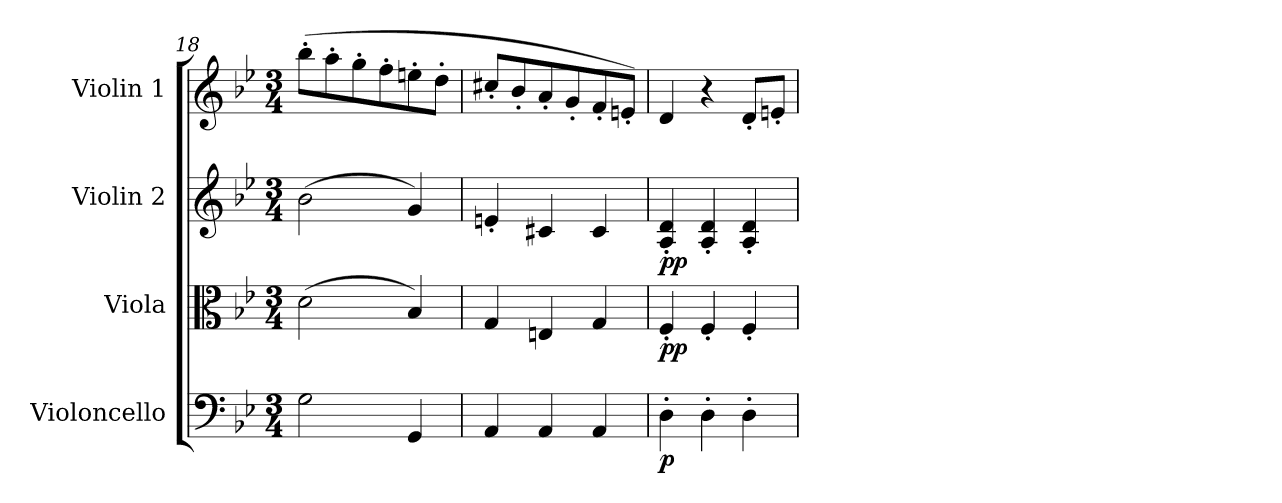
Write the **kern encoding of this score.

**kern	**dynam	**kern	**dynam	**kern	**dynam	**kern
*part4	*part4	*part3	*part3	*part2	*part2	*part1
*staff4	*staff4	*staff3	*staff3	*staff2	*staff2	*staff1
*I"Violoncello	*	*I"Viola	*	*I"Violin 2	*	*I"Violin 1
*I'Vc	*	*I'Vla	*	*I'Vln	*	*I'Vln
*clefF4	*	*clefC3	*	*clefG2	*	*clefG2
*k[b-e-]	*	*k[b-e-]	*	*k[b-e-]	*	*k[b-e-]
*M3/4	*	*M3/4	*	*M3/4	*	*M3/4
=18	=18	=18	=18	=18	=18	=18
2G\	.	(>2d\	.	(2b-\	.	(8bb-'\L
.	.	.	.	.	.	8aa'\
.	.	.	.	.	.	8gg'\
.	.	.	.	.	.	8ff'\
4GG/	.	4B-/)	.	4g/)	.	8een'\
.	.	.	.	.	.	8dd'\J
=19	=19	=19	=19	=19	=19	=19
4AA/	.	4G/	.	4en'/	.	8cc#X'/L
.	.	.	.	.	.	8b-'/
4AA/	.	4En/	.	4c#X/	.	8a'/
.	.	.	.	.	.	8g'/
4AA/	.	4G/	.	4c#/	.	8f'/
.	.	.	.	.	.	8en'/J)
!!LO:LB:g=z
=20	=20	=20	=20	=20	=20	=20
!	!LO:DY:b	!	!LO:DY:b	!	!LO:DY:b	!
4D'\	p	4F'/	pp	4A/' 4d/'	pp	4d/
4D'\	.	4F'/	.	4A/' 4d/'	.	4r
4D'\	.	4F'/	.	4A/' 4d/'	.	8d'/L
.	.	.	.	.	.	8en'/J
=	=	=	=	=	=	=
*-	*-	*-	*-	*-	*-	*-
